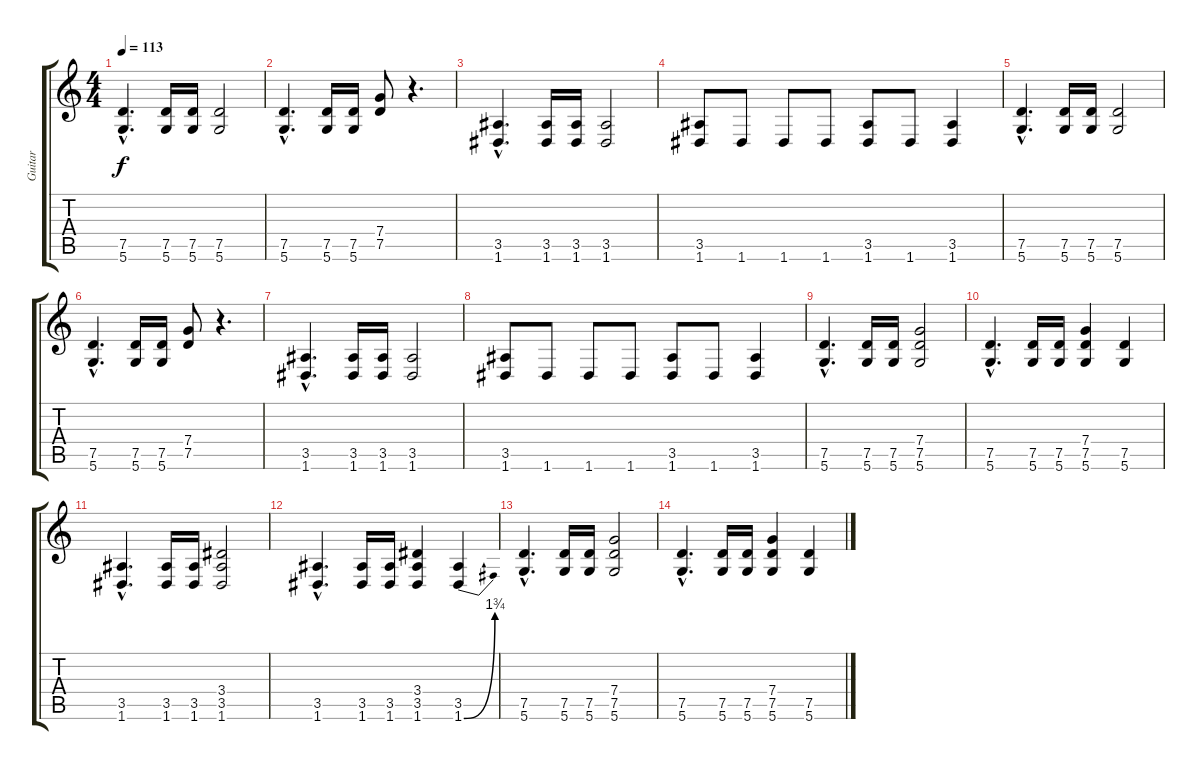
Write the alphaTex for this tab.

\track ("Guitar" "Guitar") {instrument overdrivenguitar}
\staff {score tabs}
\tuning (D4 A3 F3 C3 G2 D2) {hide}
\ts (4 4)
\tempo 113
\clef g2
\ks c
(7.5{hac} 5.6{hac}).4{d dy f} (7.5 5.6).16 (7.5 5.6).16 (7.5 5.6).2 |
(7.5{hac} 5.6{hac}).4{d} (7.5 5.6).16 (7.5 5.6).16 (7.4 7.5).8 r.4{d} |
(3.5{hac} 1.6{hac}).4{d} (3.5 1.6).16 (3.5 1.6).16 (3.5 1.6).2 |
(3.5 1.6).8 1.6.8 1.6.8 1.6.8 (3.5 1.6).8 1.6.8 (3.5 1.6).4 |
(7.5{hac} 5.6{hac}).4{d} (7.5 5.6).16 (7.5 5.6).16 (7.5 5.6).2 |
(7.5{hac} 5.6{hac}).4{d} (7.5 5.6).16 (7.5 5.6).16 (7.4 7.5).8 r.4{d} |
(3.5{hac} 1.6{hac}).4{d} (3.5 1.6).16 (3.5 1.6).16 (3.5 1.6).2 |
(3.5 1.6).8 1.6.8 1.6.8 1.6.8 (3.5 1.6).8 1.6.8 (3.5 1.6).4 |
(7.5{hac} 5.6{hac}).4{d} (7.5 5.6).16 (7.5 5.6).16 (7.4 7.5 5.6).2 |
(7.5{hac} 5.6{hac}).4{d} (7.5 5.6).16 (7.5 5.6).16 (7.4 7.5 5.6).4 (7.5 5.6).4 |
(3.5{hac} 1.6{hac}).4{d} (3.5 1.6).16 (3.5 1.6).16 (3.4 3.5 1.6).2 |
(3.5{hac} 1.6{hac}).4{d} (3.5 1.6).16 (3.5 1.6).16 (3.4 3.5 1.6).4 (3.5 1.6{be (bend 0 0 60 7)}).4 |
(7.5{hac} 5.6{hac}).4{d} (7.5 5.6).16 (7.5 5.6).16 (7.4 7.5 5.6).2 |
(7.5{hac} 5.6{hac}).4{d} (7.5 5.6).16 (7.5 5.6).16 (7.4 7.5 5.6).4 (7.5 5.6).4
